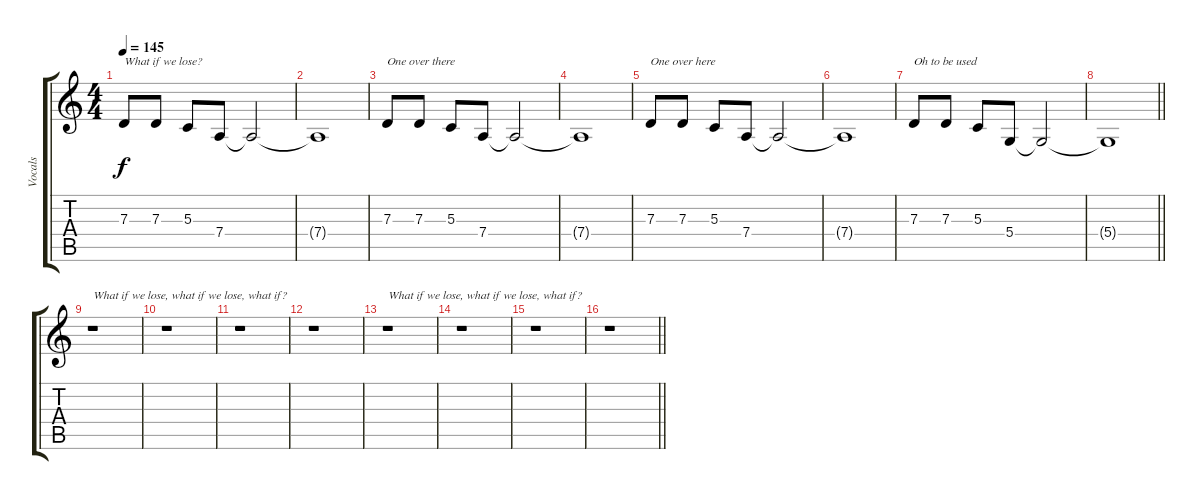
\track ("Vocals" "Vocals") {instrument clarinet}
\staff {score tabs}
\tuning (E4 B3 G3 D3 A2 E2) {hide}
\ts (4 4)
\tempo 145
\clef g2
\ks c
7.3.8{txt "What if we lose?" dy f} 7.3.8 5.3.8 7.4.8 7.4{t}.2 |
7.4{t}.1 |
7.3.8{txt "One over there"} 7.3.8 5.3.8 7.4.8 7.4{t}.2 |
7.4{t}.1 |
7.3.8{txt "One over here"} 7.3.8 5.3.8 7.4.8 7.4{t}.2 |
7.4{t}.1 |
7.3.8{txt "Oh to be used"} 7.3.8 5.3.8 5.4.8 5.4{t}.2 |
\barLineRight lightlight
5.4{t}.1 |
r.1{txt "What if we lose, what if we lose, what if?"} |
r.1 |
r.1 |
r.1 |
r.1{txt "What if we lose, what if we lose, what if?"} |
r.1 |
r.1 |
\barLineRight lightlight
r.1
